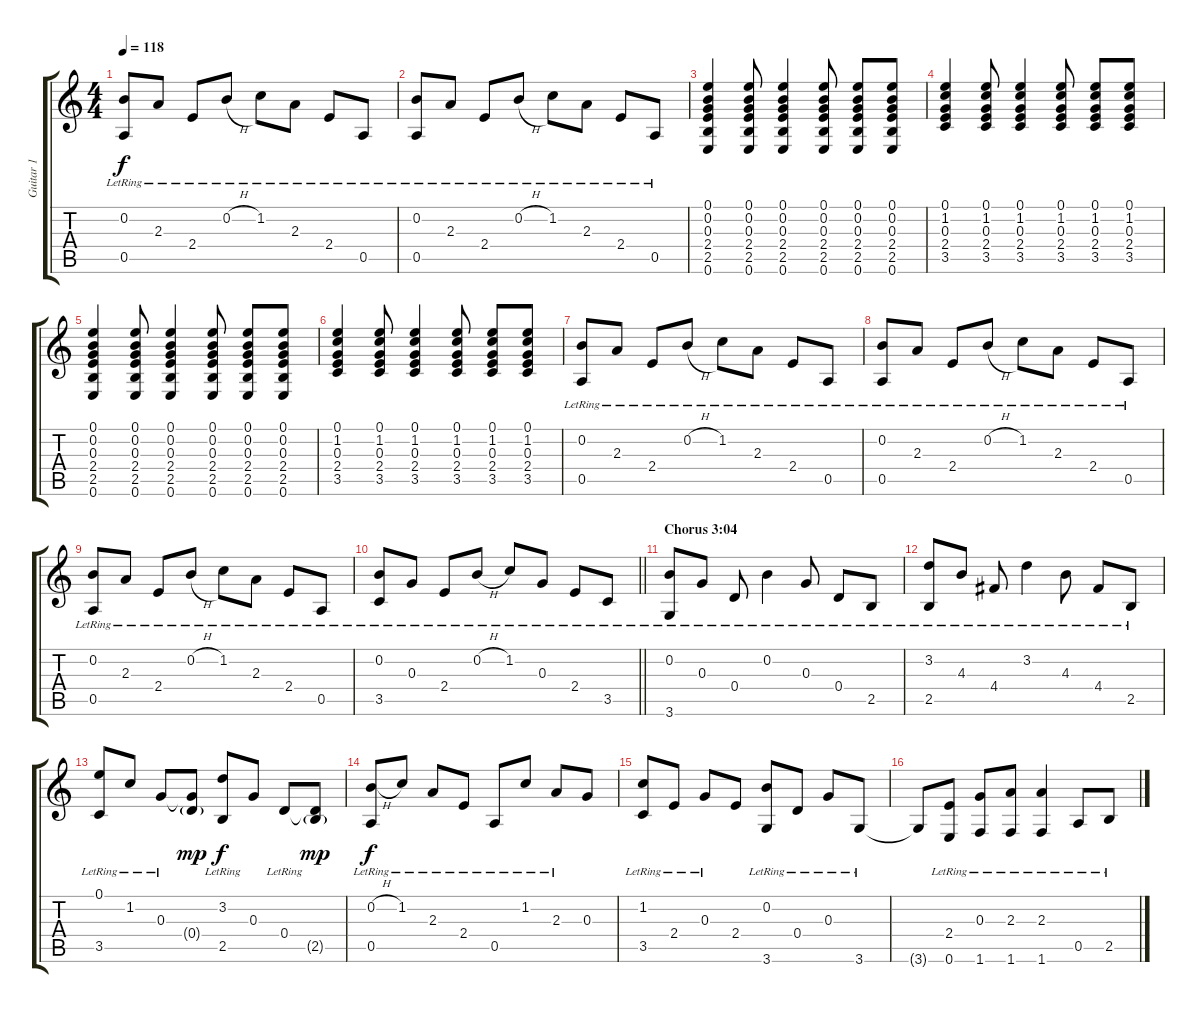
\track ("Guitar 1" "Guitar 1") {instrument acousticguitarsteel}
\staff {score tabs}
\tuning (E4 B3 G3 D3 A2 E2) {hide}
\ts (4 4)
\tempo 118
\clef g2
\ks c
(0.2{lr} 0.5{lr}).8{dy f volume 13} 2.3{lr}.8 2.4{lr}.8 0.2{h lr}.8 1.2{lr}.8 2.3{lr}.8 2.4{lr}.8 0.5{lr}.8 |
(0.2{lr} 0.5{lr}).8 2.3{lr}.8 2.4{lr}.8 0.2{h lr}.8 1.2{lr}.8 2.3{lr}.8 2.4{lr}.8 0.5{lr}.8 |
(0.1 0.2 0.3 2.4 2.5 0.6).4{volume 7} (0.1 0.2 0.3 2.4 2.5 0.6).8 (0.1 0.2 0.3 2.4 2.5 0.6).4 (0.1 0.2 0.3 2.4 2.5 0.6).8 (0.1 0.2 0.3 2.4 2.5 0.6).8 (0.1 0.2 0.3 2.4 2.5 0.6).8 |
(0.1 1.2 0.3 2.4 3.5).4 (0.1 1.2 0.3 2.4 3.5).8 (0.1 1.2 0.3 2.4 3.5).4 (0.1 1.2 0.3 2.4 3.5).8 (0.1 1.2 0.3 2.4 3.5).8 (0.1 1.2 0.3 2.4 3.5).8 |
(0.1 0.2 0.3 2.4 2.5 0.6).4 (0.1 0.2 0.3 2.4 2.5 0.6).8 (0.1 0.2 0.3 2.4 2.5 0.6).4 (0.1 0.2 0.3 2.4 2.5 0.6).8 (0.1 0.2 0.3 2.4 2.5 0.6).8 (0.1 0.2 0.3 2.4 2.5 0.6).8 |
(0.1 1.2 0.3 2.4 3.5).4 (0.1 1.2 0.3 2.4 3.5).8 (0.1 1.2 0.3 2.4 3.5).4 (0.1 1.2 0.3 2.4 3.5).8 (0.1 1.2 0.3 2.4 3.5).8 (0.1 1.2 0.3 2.4 3.5).8 |
(0.2{lr} 0.5{lr}).8{volume 13} 2.3{lr}.8 2.4{lr}.8 0.2{h lr}.8 1.2{lr}.8 2.3{lr}.8 2.4{lr}.8 0.5{lr}.8 |
(0.2{lr} 0.5{lr}).8 2.3{lr}.8 2.4{lr}.8 0.2{h lr}.8 1.2{lr}.8 2.3{lr}.8 2.4{lr}.8 0.5{lr}.8 |
(0.2{lr} 0.5{lr}).8 2.3{lr}.8 2.4{lr}.8 0.2{h lr}.8 1.2{lr}.8 2.3{lr}.8 2.4{lr}.8 0.5{lr}.8 |
\barLineRight lightlight
(0.2{lr} 3.5{lr}).8 0.3{lr}.8 2.4{lr}.8 0.2{h lr}.8 1.2{lr}.8 0.3{lr}.8 2.4{lr}.8 3.5{lr}.8 |
\section ("" "Chorus 3:04")
(0.2{lr} 3.6{lr}).8 0.3{lr}.8 0.4{lr}.8 0.2{lr}.4 0.3{lr}.8 0.4{lr}.8 2.5{lr}.8 |
(3.2 2.5{lr}).8 4.3{lr}.8 4.4{lr}.8 3.2{lr}.4 4.3{lr}.8 4.4{lr}.8 2.5{lr}.8 |
(0.1 3.5{lr}).8 1.2{lr}.8 0.3{lr}.8 (0.3{t} 0.4{g}).8{dy mp} (3.2{lr} 2.5{lr}).8{dy f} 0.3.8 0.4{lr}.8 (0.4{t} 2.5{g}).8{dy mp} |
(0.2{h lr} 0.5{lr}).8{dy f} 1.2{lr}.8 2.3{lr}.8 2.4{lr}.8 0.5{lr}.8 1.2{lr}.8 2.3{lr}.8 0.3.8 |
(1.2{lr} 3.5{lr}).8 2.4{lr}.8 0.3{lr}.8 2.4.8 (0.2{lr} 3.6{lr}).8 0.4{lr}.8 0.3{lr}.8 3.6{lr}.8 |
3.6{t}.8 (2.4{lr} 0.6{lr}).8 (0.3{lr} 1.6{lr}).8 (2.3{lr} 1.6{lr}).8 (2.3{lr} 1.6{lr}).4 0.5{lr}.8 2.5{lr}.8
